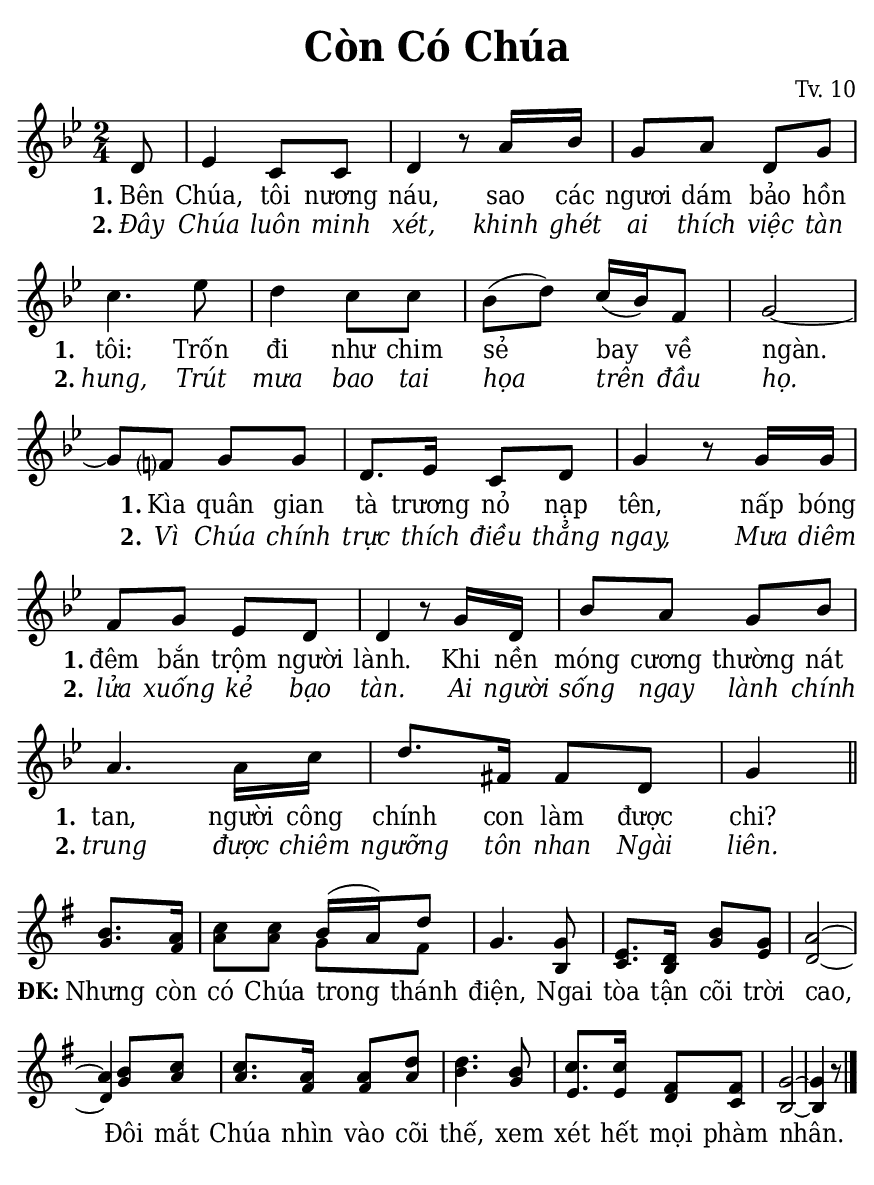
% Cài đặt chung\
\version "2.22.1"
\include "english.ly"

\header {
  title = \markup { \fontsize #1 "Còn Có Chúa" }
  composer = "Tv. 10"
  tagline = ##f
}

% Nhạc phiên khúc
nhacPhienKhucSop = \relative c' {
  \partial 8 d8 |
  ef4 c8 c |
  d4 r8 a'16 bf |
  g8 a d, g |
  c4. ef8 |
  d4 c8 c |
  bf (d) c16 (bf) f8 |
  g2 ~ |
  g8 f!? g g |
  d8. ef16 c8 d |
  g4 r8 g16 g |
  f8 g ef d |
  d4 r8 g16 d |
  bf'8 a g bf |
  a4. a16 c |
  d8. fs,16 fs8 d |
  g4 \bar "||" \break
  
  \set Staff.explicitKeySignatureVisibility = #end-of-line-invisible
  \set Staff.printKeyCancellation = ##f
  \key g \major
  <> \tweak extra-offset #'(-8 . -2.3) _\markup { \bold "ĐK:" }
  b8. a16 |
  c8 c b16 (a) d8 |
  g,4. g8 |
  e8. d16 b'8 g |
  a2 ~ |
  a4 b8 c |
  c8. a16 a8 d |
  d4. b8 |
  c8. c16 fs,8 fs |
  g2 ~ |
  g4 r8 \bar "|."
}

nhacPhienKhucAlto = \relative c'' {
  r8 |
  R2*15
  r4
  
  \set Staff.explicitKeySignatureVisibility = #end-of-line-invisible
  \set Staff.printKeyCancellation = ##f
  \key g \major
  g8. fs16 |
  a8 a g [fs] |
  g4. b,8 |
  c8. b16 g'8 e |
  d2 ~ |
  d4 g8 a |
  a8. fs16 fs8 a |
  b4. g8 |
  e8. e16 d8 c |
  b2 ~ |
  b4 r8
}

% Lời phiên khúc
loiPhienKhucSop = \lyrics {
  <<
    {
      \set stanza = "1."
      Bên Chúa, tôi nương náu,
      sao các ngươi dám bảo hồn tôi:
      Trốn đi như chim sẻ bay về ngàn.
      Kìa quân gian tà trương nỏ nạp tên,
      nấp bóng đêm bắn trộm người lành.
      Khi nền móng cương thường nát tan,
      người công chính con làm được chi?
    }
    \new Lyrics {
	    \set associatedVoice = "beSop"
	    \set stanza = "2."
      \override Lyrics.LyricText.font-shape = #'italic
	    Đây Chúa luôn minh xét,
	    khinh ghét ai thích việc tàn hung,
	    Trút mưa bao tai họa trên đầu họ.
	    Vì Chúa chính trực thích điều thẳng ngay,
	    Mưa diêm lửa xuống kẻ bạo tàn.
	    Ai người sống ngay lành chính trung
	    được chiêm ngưỡng tôn nhan Ngài liên.
    }
  >>
  %\set stanza = "ĐK:"
  \set stanza = ""
  Nhưng còn có Chúa trong thánh điện,
  Ngai tòa tận cõi trời cao,
  Đôi mắt Chúa nhìn vào cõi thế,
  xem xét hết mọi phàm nhân.
}

% Dàn trang
\paper {
  #(set-paper-size "a5")
  top-margin = 3\mm
  bottom-margin = 3\mm
  left-margin = 3\mm
  right-margin = 3\mm
  indent = #0
  #(define fonts
	 (make-pango-font-tree "Deja Vu Serif Condensed"
	 		       "Deja Vu Serif Condensed"
			       "Deja Vu Serif Condensed"
			       (/ 20 20)))
  print-page-number = ##f
  page-count = 1
  system-system-spacing = #'((basic-distance . 0.1) (padding . 2.5))
}

TongNhip = {
  \key bf \major \time 2/4
  \set Timing.beamExceptions = #'()
  \set Timing.baseMoment = #(ly:make-moment 1/4)
}

% mã nguồn cho những chức năng chưa hỗ trợ trong phiên bản lilypond hiện tại
% cung cấp bởi cộng đồng lilypond khi gửi email đến lilypond-user@gnu.org
% Đổi kích thước nốt cho bè phụ
notBePhu =
#(define-music-function (font-size music) (number? ly:music?)
   (for-some-music
     (lambda (m)
       (if (music-is-of-type? m 'rhythmic-event)
           (begin
             (set! (ly:music-property m 'tweaks)
                   (cons `(font-size . ,font-size)
                         (ly:music-property m 'tweaks)))
             #t)
           #f))
     music)
   music)

% in số phiên khúc trên mỗi dòng
#(define (add-grob-definition grob-name grob-entry)
    (set! all-grob-descriptions
          (cons ((@@ (lily) completize-grob-entry)
                 (cons grob-name grob-entry))
                all-grob-descriptions)))

#(add-grob-definition
   'StanzaNumberSpanner
   `((direction . ,LEFT)
     (font-series . bold)
     (padding . 0.5)
     (side-axis . ,X)
     (stencil . ,ly:text-interface::print)
     (X-offset . ,ly:side-position-interface::x-aligned-side)
     (Y-extent . ,grob::always-Y-extent-from-stencil)
     (meta . ((class . Spanner)
              (interfaces . (font-interface
                             side-position-interface
                             stanza-number-interface
                             text-interface))))))

\layout {
   \context {
     \Global
     \grobdescriptions #all-grob-descriptions
   }
   \context {
     \Score
     \remove Stanza_number_align_engraver
     \consists
       #(lambda (context)
          (let ((texts '())
                (syllables '()))
            (make-engraver
             (acknowledgers
              ((stanza-number-interface engraver grob source-engraver)
                 (set! texts (cons grob texts)))
              ((lyric-syllable-interface engraver grob source-engraver)
                 (set! syllables (cons grob syllables))))
             ((stop-translation-timestep engraver)
                (for-each
                 (lambda (text)
                   (for-each
                    (lambda (syllable)
                      (ly:pointer-group-interface::add-grob text
'side-support-elements syllable))
                    syllables))
                 texts)
                (set! syllables '())))))
   }
   \context {
     \Lyrics
     \remove Stanza_number_engraver
     \consists
       #(lambda (context)
          (let ((text #f)
                (last-stanza #f))
            (make-engraver
             ((process-music engraver)
                (let ((stanza (ly:context-property context 'stanza #f)))
                  (if (and stanza (not (equal? stanza last-stanza)))
                      (let ((column (ly:context-property context
'currentCommandColumn)))
                        (set! last-stanza stanza)
                        (if text
                            (ly:spanner-set-bound! text RIGHT column))

                        (set! text (ly:engraver-make-grob engraver
'StanzaNumberSpanner '()))
                        (ly:grob-set-property! text 'text stanza)
                        (ly:spanner-set-bound! text LEFT column)))))
             ((finalize engraver)
                (if text
                    (let ((column (ly:context-property context
'currentCommandColumn)))
                      (ly:spanner-set-bound! text RIGHT column)))))))
     \override StanzaNumberSpanner.horizon-padding = 10000
   }
}
% kết thúc mã nguồn

\score {
  \new ChoirStaff <<
    \new Staff \with {
        \consists "Merge_rests_engraver"
        printPartCombineTexts = ##f
      }
      <<
      \new Voice \TongNhip \partCombine 
        \nhacPhienKhucSop
        \notBePhu -1 { \nhacPhienKhucAlto }
      \new NullVoice = beSop \nhacPhienKhucSop
      \new Lyrics \lyricsto beSop \loiPhienKhucSop
      >>
  >>
  \layout {
    \override Lyrics.LyricSpace.minimum-distance = #1
    \override Score.BarNumber.break-visibility = ##(#f #f #f)
    \override Score.SpacingSpanner.uniform-stretching = ##t
  } 
}
